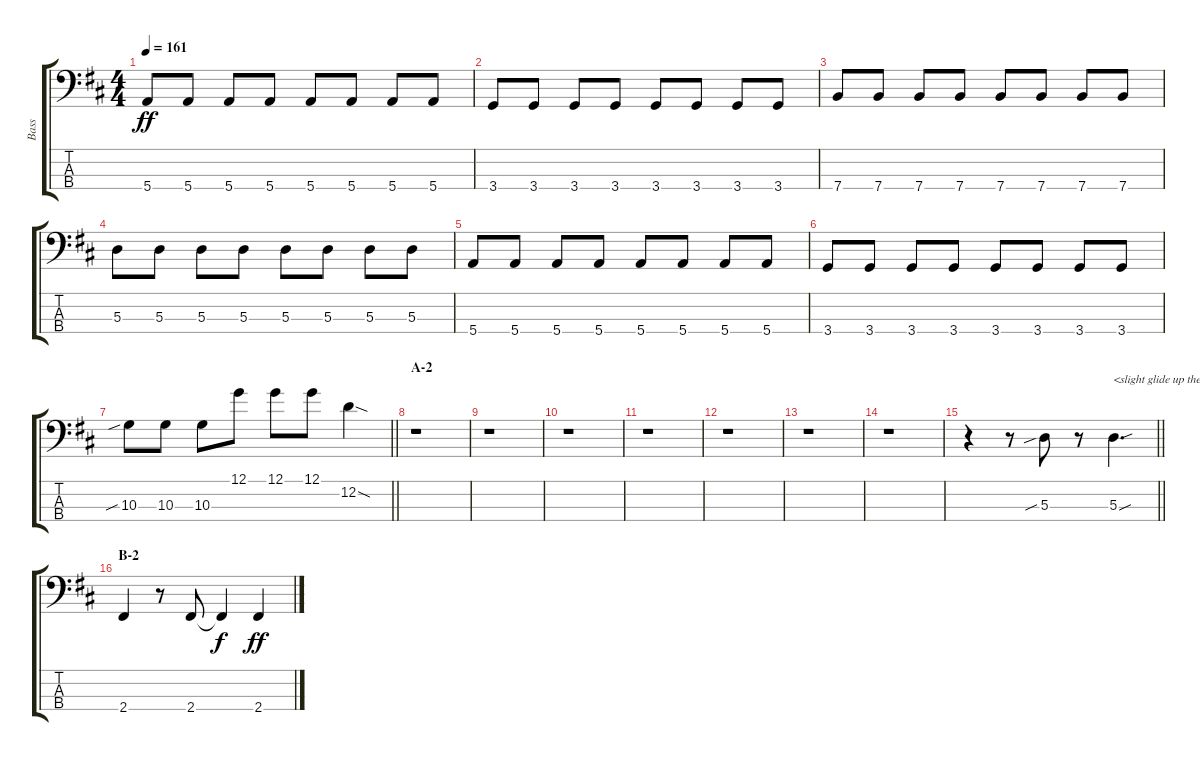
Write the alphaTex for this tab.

\track ("Bass" "Bass") {instrument electricbasspick}
\staff {score tabs}
\tuning (G2 D2 A1 E1) {hide}
\ts (4 4)
\tempo 161
\clef f4
\ks d
5.4.8{dy ff} 5.4.8 5.4.8 5.4.8 5.4.8 5.4.8 5.4.8 5.4.8 |
3.4.8 3.4.8 3.4.8 3.4.8 3.4.8 3.4.8 3.4.8 3.4.8 |
7.4.8 7.4.8 7.4.8 7.4.8 7.4.8 7.4.8 7.4.8 7.4.8 |
5.3.8 5.3.8 5.3.8 5.3.8 5.3.8 5.3.8 5.3.8 5.3.8 |
5.4.8 5.4.8 5.4.8 5.4.8 5.4.8 5.4.8 5.4.8 5.4.8 |
3.4.8 3.4.8 3.4.8 3.4.8 3.4.8 3.4.8 3.4.8 3.4.8 |
\barLineRight lightlight
10.3{sib}.8 10.3.8 10.3.8 12.1.8 12.1.8 12.1.8 12.2{sod}.4 |
\section ("" "A-2")
r.1 |
r.1 |
r.1 |
r.1 |
r.1 |
r.1 |
r.1 |
\barLineRight lightlight
r.4 r.8 5.3{sib}.8 r.8 5.3{sou}.4{d txt "<slight glide up then down>"} |
\section ("" "B-2")
2.4.4 r.8 2.4.8 2.4{t}.4{dy f} 2.4.4{dy ff}
